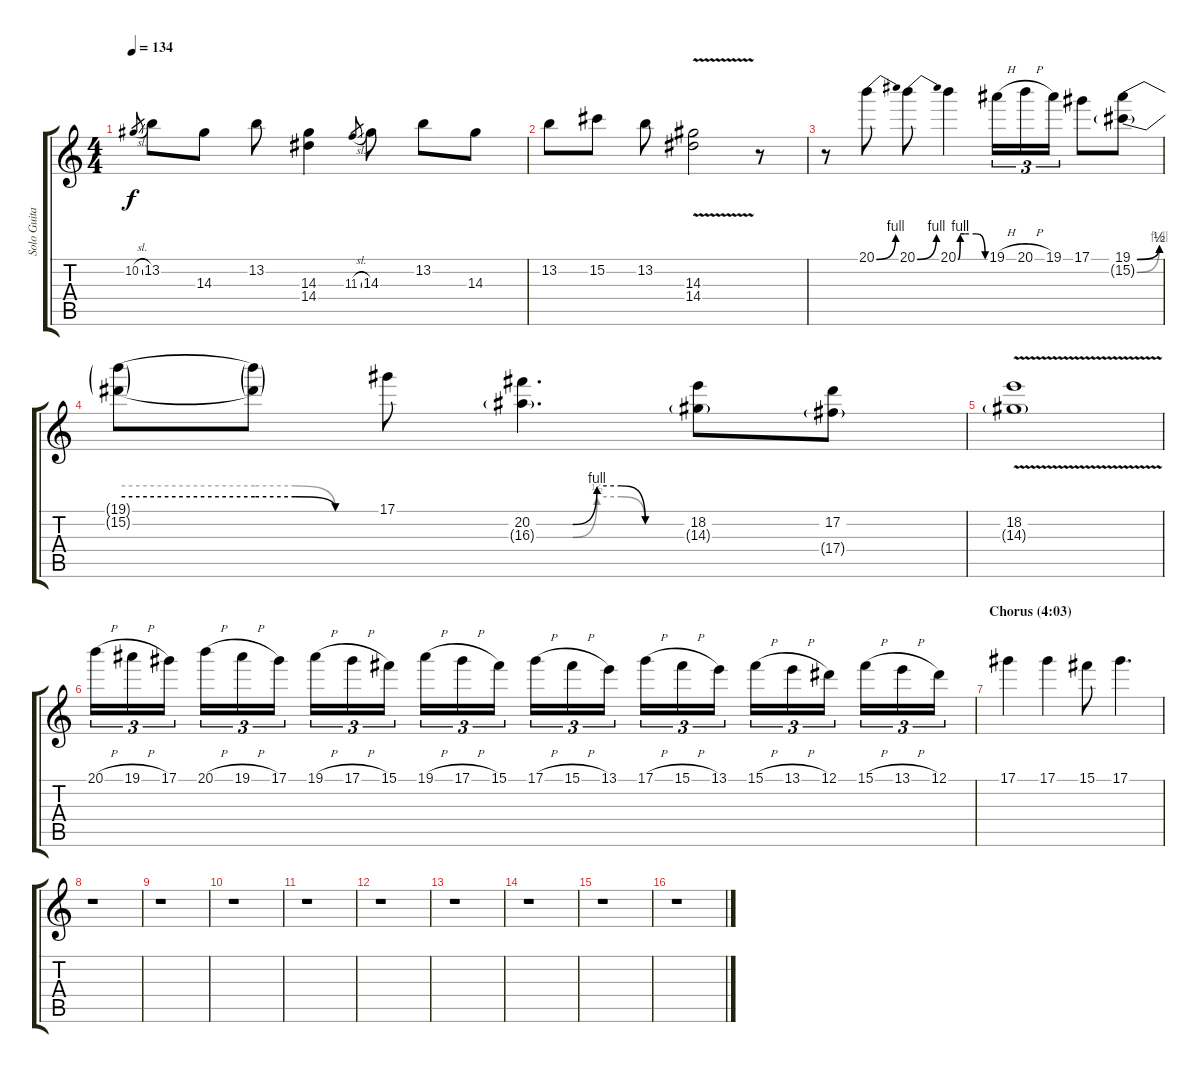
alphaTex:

\track ("Solo Guitar" "Solo Guita") {instrument distortionguitar}
\staff {score tabs}
\tuning (Eb4 Bb3 Gb3 Db3 Ab2 Eb2) {hide}
\ts (4 4)
\tempo 134
\clef g2
\ks c
10.2{sl}.8{gr dy f} 13.2.8 14.3.8 13.2.8 (14.3 14.4).4 11.3{sl}.8{gr} 14.3.8 13.2.8 14.3.8 |
13.2.8 15.2.8 13.2.8 (14.3{v} 14.4{v}).2 r.8 |
r.8 20.1{be (bend 0 0 60 4)}.8 20.1{be (bend 0 0 60 4)}.8 20.1{be (custom 0 0 5 4 15 4 40 4 60 0)}.4 19.1{h}.16{tu (3 2)} 20.1{h}.16{tu (3 2)} 19.1.16{tu (3 2)} 17.1.8 (19.1{be (bend 0 0 60 2)} 15.2{be (bend 0 0 60 4) g}).8 |
(19.1{be (hold 0 2 60 2) t} 15.2{be (hold 0 4 60 4) g t}).8 (19.1{be (custom 0 2 20 2 40 0 60 0) t} 15.2{be (custom 0 4 20 4 40 0 60 0) g t}).8 17.1.8 (20.2{be (custom 0 0 15 0 25 4 35 4 45 0 60 0)} 16.3{be (custom 0 0 15 0 25 2 35 2 45 0 60 0) g}).4{d} (18.2 14.3{g}).8 (17.2 17.4{g}).8 |
(18.2{v} 14.3{v g}).1 |
20.1{h}.16{tu (3 2)} 19.1{h}.16{tu (3 2)} 17.1.16{tu (3 2)} 20.1{h}.16{tu (3 2)} 19.1{h}.16{tu (3 2)} 17.1.16{tu (3 2)} 19.1{h}.16{tu (3 2)} 17.1{h}.16{tu (3 2)} 15.1.16{tu (3 2)} 19.1{h}.16{tu (3 2)} 17.1{h}.16{tu (3 2)} 15.1.16{tu (3 2)} 17.1{h}.16{tu (3 2)} 15.1{h}.16{tu (3 2)} 13.1.16{tu (3 2)} 17.1{h}.16{tu (3 2)} 15.1{h}.16{tu (3 2)} 13.1.16{tu (3 2)} 15.1{h}.16{tu (3 2)} 13.1{h}.16{tu (3 2)} 12.1.16{tu (3 2)} 15.1{h}.16{tu (3 2)} 13.1{h}.16{tu (3 2)} 12.1.16{tu (3 2)} |
\section ("" "Chorus (4:03)")
17.1.4 17.1.4 15.1.8 17.1.4{d} |
r.1 |
r.1 |
r.1 |
r.1 |
r.1 |
r.1 |
r.1 |
r.1 |
r.1
